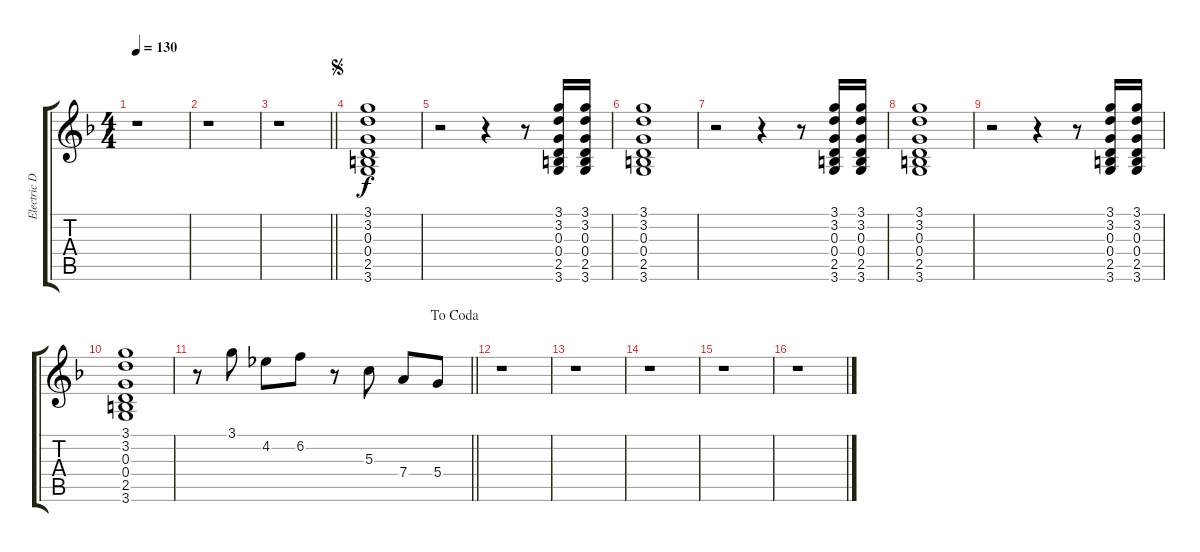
\track ("Electric Distorted" "Electric D") {instrument distortionguitar}
\staff {score tabs}
\tuning (E4 B3 G3 D3 A2 E2) {hide}
\ts (4 4)
\tempo 130
\clef g2
\ks f
r.1{dy f} |
r.1 |
\barLineRight lightlight
r.1 |
\jump segno
(3.1 3.2 0.3 0.4 2.5 3.6).1 |
r.2 r.4 r.8 (3.1 3.2 0.3 0.4 2.5 3.6).16 (3.1 3.2 0.3 0.4 2.5 3.6).16 |
(3.1 3.2 0.3 0.4 2.5 3.6).1 |
r.2 r.4 r.8 (3.1 3.2 0.3 0.4 2.5 3.6).16 (3.1 3.2 0.3 0.4 2.5 3.6).16 |
(3.1 3.2 0.3 0.4 2.5 3.6).1 |
r.2 r.4 r.8 (3.1 3.2 0.3 0.4 2.5 3.6).16 (3.1 3.2 0.3 0.4 2.5 3.6).16 |
(3.1 3.2 0.3 0.4 2.5 3.6).1 |
\jump dacoda
\barLineRight lightlight
r.8 3.1.8 4.2.8 6.2.8 r.8 5.3.8 7.4.8 5.4.8 |
r.1 |
r.1 |
r.1 |
r.1 |
r.1
